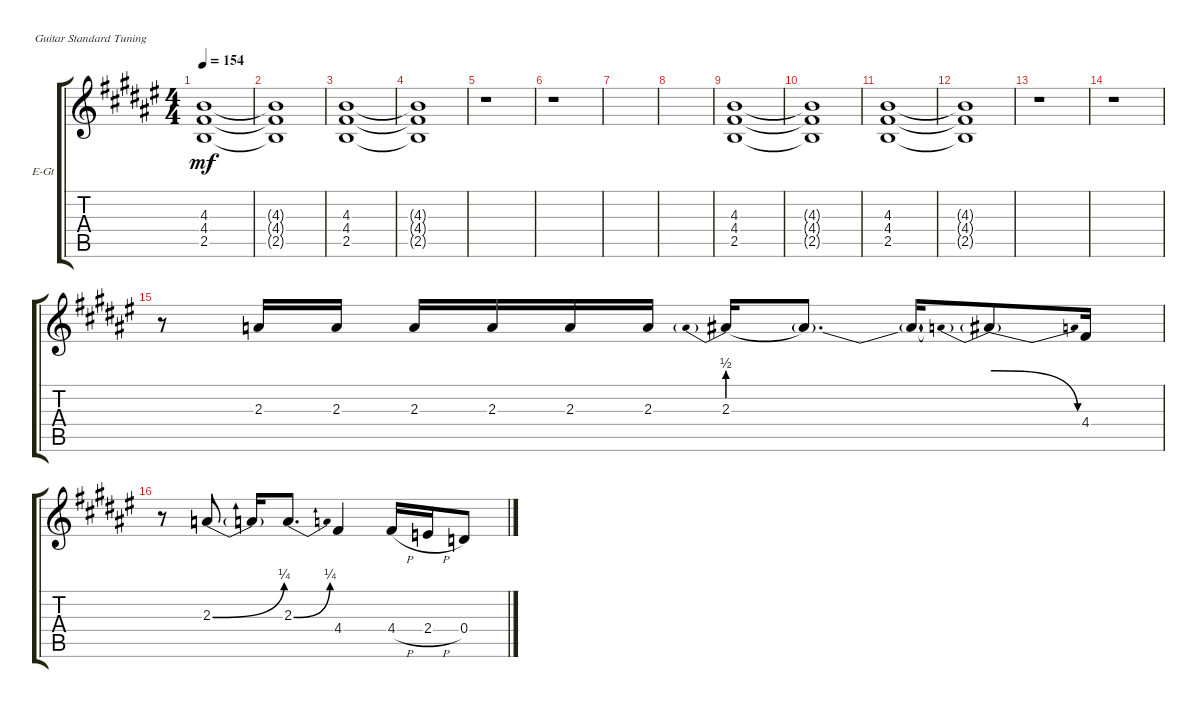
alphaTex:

\defaultSystemsLayout 4
\bracketExtendMode groupsimilarinstruments
\firstSystemTrackNameOrientation horizontal
\otherSystemsTrackNameOrientation horizontal
\track ("Electric Guitar" "E-Gt") {instrument distortionguitar}
\staff {score tabs}
\tuning (E4 B3 G3 D3 A2 E2)
\ts (4 4)
\tempo 154
\clef g2
\ks f#
(4.3 4.4 2.5).1{dy mf} |
(2.5{t} 4.4{t} 4.3{t}).1 |
(4.3 4.4 2.5).1 |
(2.5{t} 4.4{t} 4.3{t}).1 |
r.1 |
r.1 |
|
|
(4.3 4.4 2.5).1 |
(2.5{t} 4.4{t} 4.3{t}).1 |
(4.3 4.4 2.5).1 |
(2.5{t} 4.4{t} 4.3{t}).1 |
r.1 |
r.1 |
r.8 2.3.16 2.3.16 2.3.16 2.3.16 2.3.16 2.3.16 2.3{be (prebend 0 2 60 2)}.16 2.3{t}.8{d} 2.3{t}.16 2.3{be (prebendrelease 0 2 15 0) t}.8 4.4.16 |
r.8 2.3{be (bend 0 0 15 1)}.8 2.3{t}.16 2.3{be (bend 0 0 15 1)}.8{d} 4.4.4 4.4{h}.16 2.4{h}.16 0.4.8
